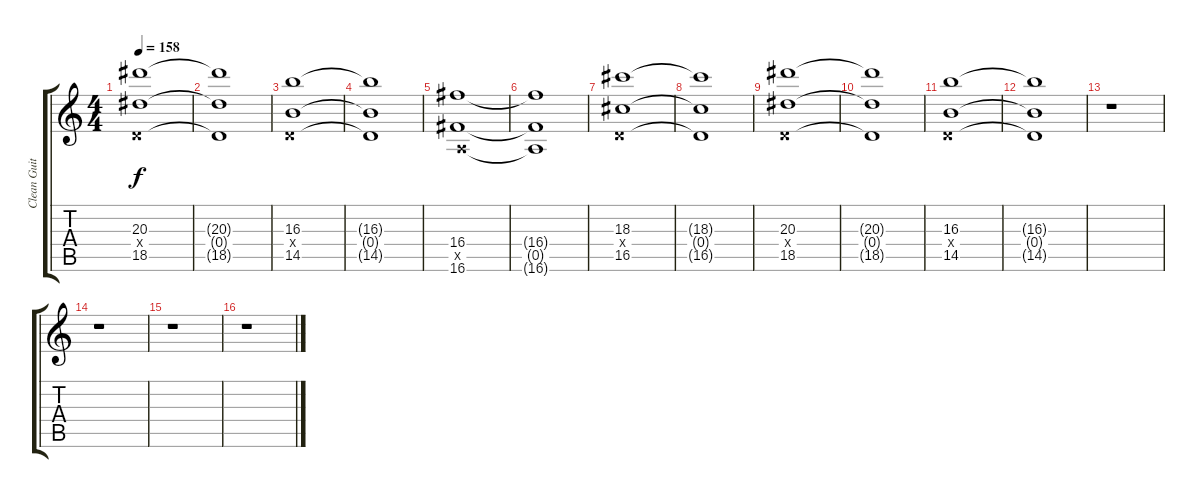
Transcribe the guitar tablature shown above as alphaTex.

\track ("Clean Guitar ~ Tomo" "Clean Guit") {instrument acousticguitarsteel}
\staff {score tabs}
\tuning (E4 B3 G3 D3 A2 D2) {hide}
\ts (4 4)
\tempo 158
\clef g2
\ks c
(20.3 0.4{x} 18.5).1{dy f} |
(20.3{t} 0.4{t} 18.5{t}).1 |
(16.3 0.4{x} 14.5).1 |
(16.3{t} 0.4{t} 14.5{t}).1 |
(16.4 0.5{x} 16.6).1 |
(16.4{t} 0.5{t} 16.6{t}).1 |
(18.3 0.4{x} 16.5).1 |
(18.3{t} 0.4{t} 16.5{t}).1 |
(20.3 0.4{x} 18.5).1 |
(20.3{t} 0.4{t} 18.5{t}).1 |
(16.3 0.4{x} 14.5).1 |
(16.3{t} 0.4{t} 14.5{t}).1 |
r.1 |
r.1 |
r.1 |
r.1
